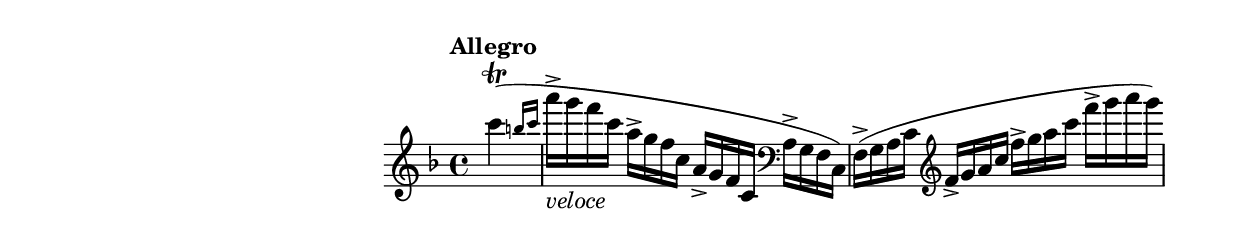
\version "2.15.30"
\include "indice.ily"
\new Staff  \relative f {
  \time 4/4
  \key f \major
  \clef treble
  \tempo "Allegro"
  \partial 4
  \afterGrace c'''\trill ( { b16[ c] }
  a'16 -> _\markup\italic{ veloce } g f c a-> g f c a-> g f c \clef bass a-> g f c)
  % all accents should go inside slur
  f16 -> ( g a c \clef treble f-> g a c f-> g a c f-> g a g)
}